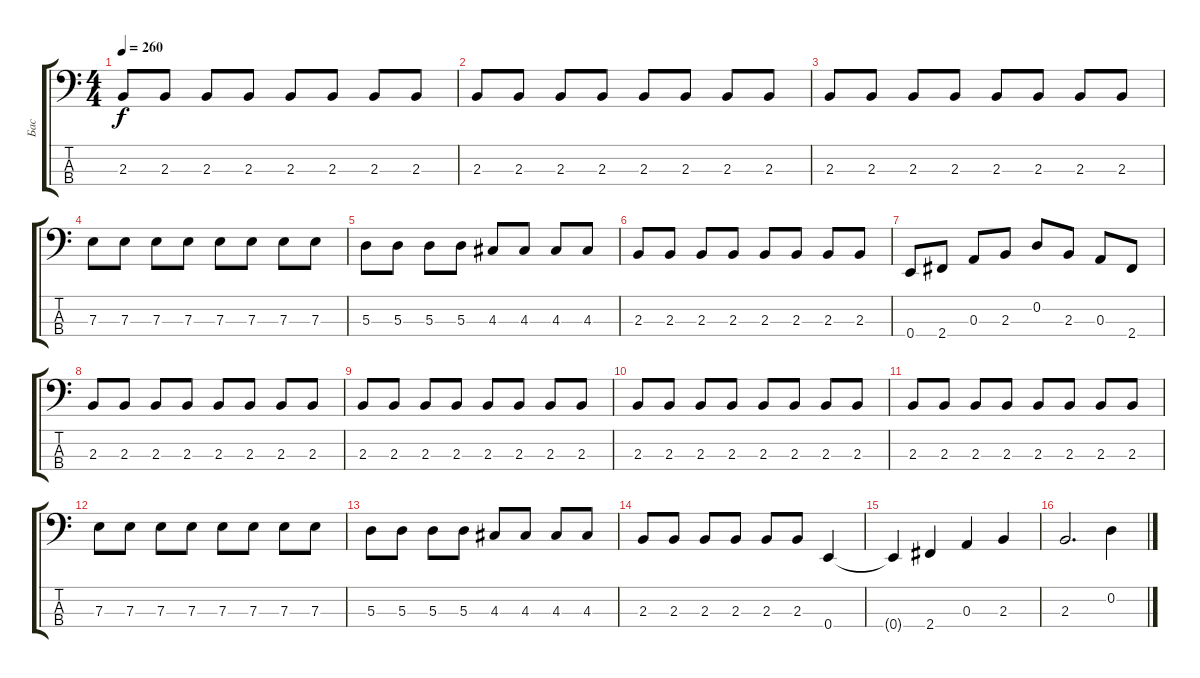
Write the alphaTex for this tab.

\track ("Бас" "Бас") {instrument electricbassfinger}
\staff {score tabs}
\tuning (G2 D2 A1 E1) {hide}
\ts (4 4)
\tempo 260
\clef f4
\ks c
2.3.8{dy f} 2.3.8 2.3.8 2.3.8 2.3.8 2.3.8 2.3.8 2.3.8 |
2.3.8 2.3.8 2.3.8 2.3.8 2.3.8 2.3.8 2.3.8 2.3.8 |
2.3.8 2.3.8 2.3.8 2.3.8 2.3.8 2.3.8 2.3.8 2.3.8 |
7.3.8 7.3.8 7.3.8 7.3.8 7.3.8 7.3.8 7.3.8 7.3.8 |
5.3.8 5.3.8 5.3.8 5.3.8 4.3.8 4.3.8 4.3.8 4.3.8 |
2.3.8 2.3.8 2.3.8 2.3.8 2.3.8 2.3.8 2.3.8 2.3.8 |
0.4.8 2.4.8 0.3.8 2.3.8 0.2.8 2.3.8 0.3.8 2.4.8 |
2.3.8 2.3.8 2.3.8 2.3.8 2.3.8 2.3.8 2.3.8 2.3.8 |
2.3.8 2.3.8 2.3.8 2.3.8 2.3.8 2.3.8 2.3.8 2.3.8 |
2.3.8 2.3.8 2.3.8 2.3.8 2.3.8 2.3.8 2.3.8 2.3.8 |
2.3.8 2.3.8 2.3.8 2.3.8 2.3.8 2.3.8 2.3.8 2.3.8 |
7.3.8 7.3.8 7.3.8 7.3.8 7.3.8 7.3.8 7.3.8 7.3.8 |
5.3.8 5.3.8 5.3.8 5.3.8 4.3.8 4.3.8 4.3.8 4.3.8 |
2.3.8 2.3.8 2.3.8 2.3.8 2.3.8 2.3.8 0.4.4 |
0.4{t}.4 2.4.4 0.3.4 2.3.4 |
2.3.2{d} 0.2.4
